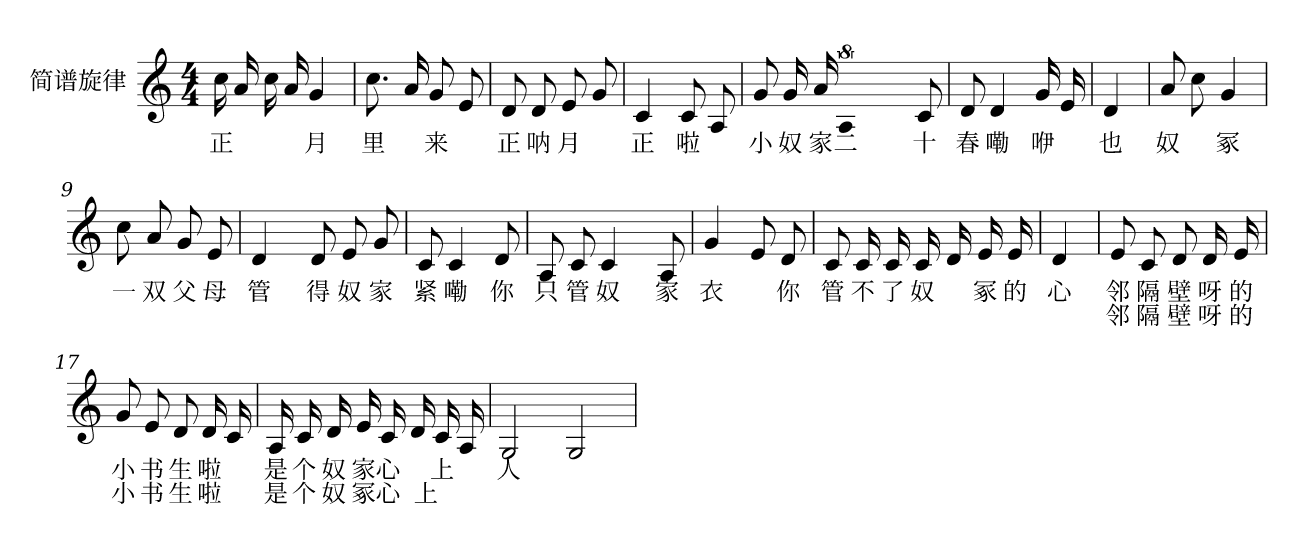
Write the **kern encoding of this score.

**kern	**text	**text
*part1	*part1	*part1
*staff1	*staff1	*staff1
*I"简谱旋律	*	*
*k[]	*	*
*M4/4	*	*
=1	=1	=1
16cc	正	.
16a	.	.
16cc	.	.
16a	.	.
4g	月	.
=2	=2	=2
8.cc	里	.
16a	.	.
8g	来	.
8e	.	.
=3	=3	=3
8d	正	.
8d	呐	.
8e	月	.
8g	.	.
=4	=4	=4
4c	正	.
8c	啦	.
8A	.	.
=5	=5	=5
8g	小	.
16g	奴	.
16a	家	.
!LO:N:vis=2	!	!
8%5A	二	.
8c	十	.
=6	=6	=6
8d	春	.
4d	嘞	.
16g	咿	.
16e	.	.
=7	=7	=7
4d	也	.
=8	=8	=8
8a	奴	.
8cc	.	.
4g	冢	.
=9	=9	=9
8cc	一	.
8a	双	.
8g	父	.
8e	母	.
=10	=10	=10
!LO:N:vis=4	!	!
4.d	管	.
8d	得	.
8e	奴	.
8g	家	.
=11	=11	=11
8c	紧	.
4c	嘞	.
8d	你	.
=12	=12	=12
8A	只	.
8c	管	.
!LO:N:vis=4	!	!
4.c	奴	.
8A	家	.
=13	=13	=13
4g	衣	.
8e	.	.
8d	你	.
=14	=14	=14
8c	管	.
16c	不	.
16c	了	.
16c	奴	.
16d	.	.
16e	冢	.
16e	的	.
=15	=15	=15
4d	心	.
=16	=16	=16
8e	邻	邻
8c	隔	隔
8d	壁	壁
16d	呀	呀
16e	的	的
=17	=17	=17
8g	小	小
8e	书	书
8d	生	生
16d	啦	啦
16c	.	.
=18	=18	=18
16A	是	是
16c	个	个
16d	奴	奴
16e	家	冢
16c	心	心
16d	.	.
16c	上	上
16A	.	.
=19	=19	=19
2G	人	.
2G	.	.
=	=	=
*-	*-	*-
